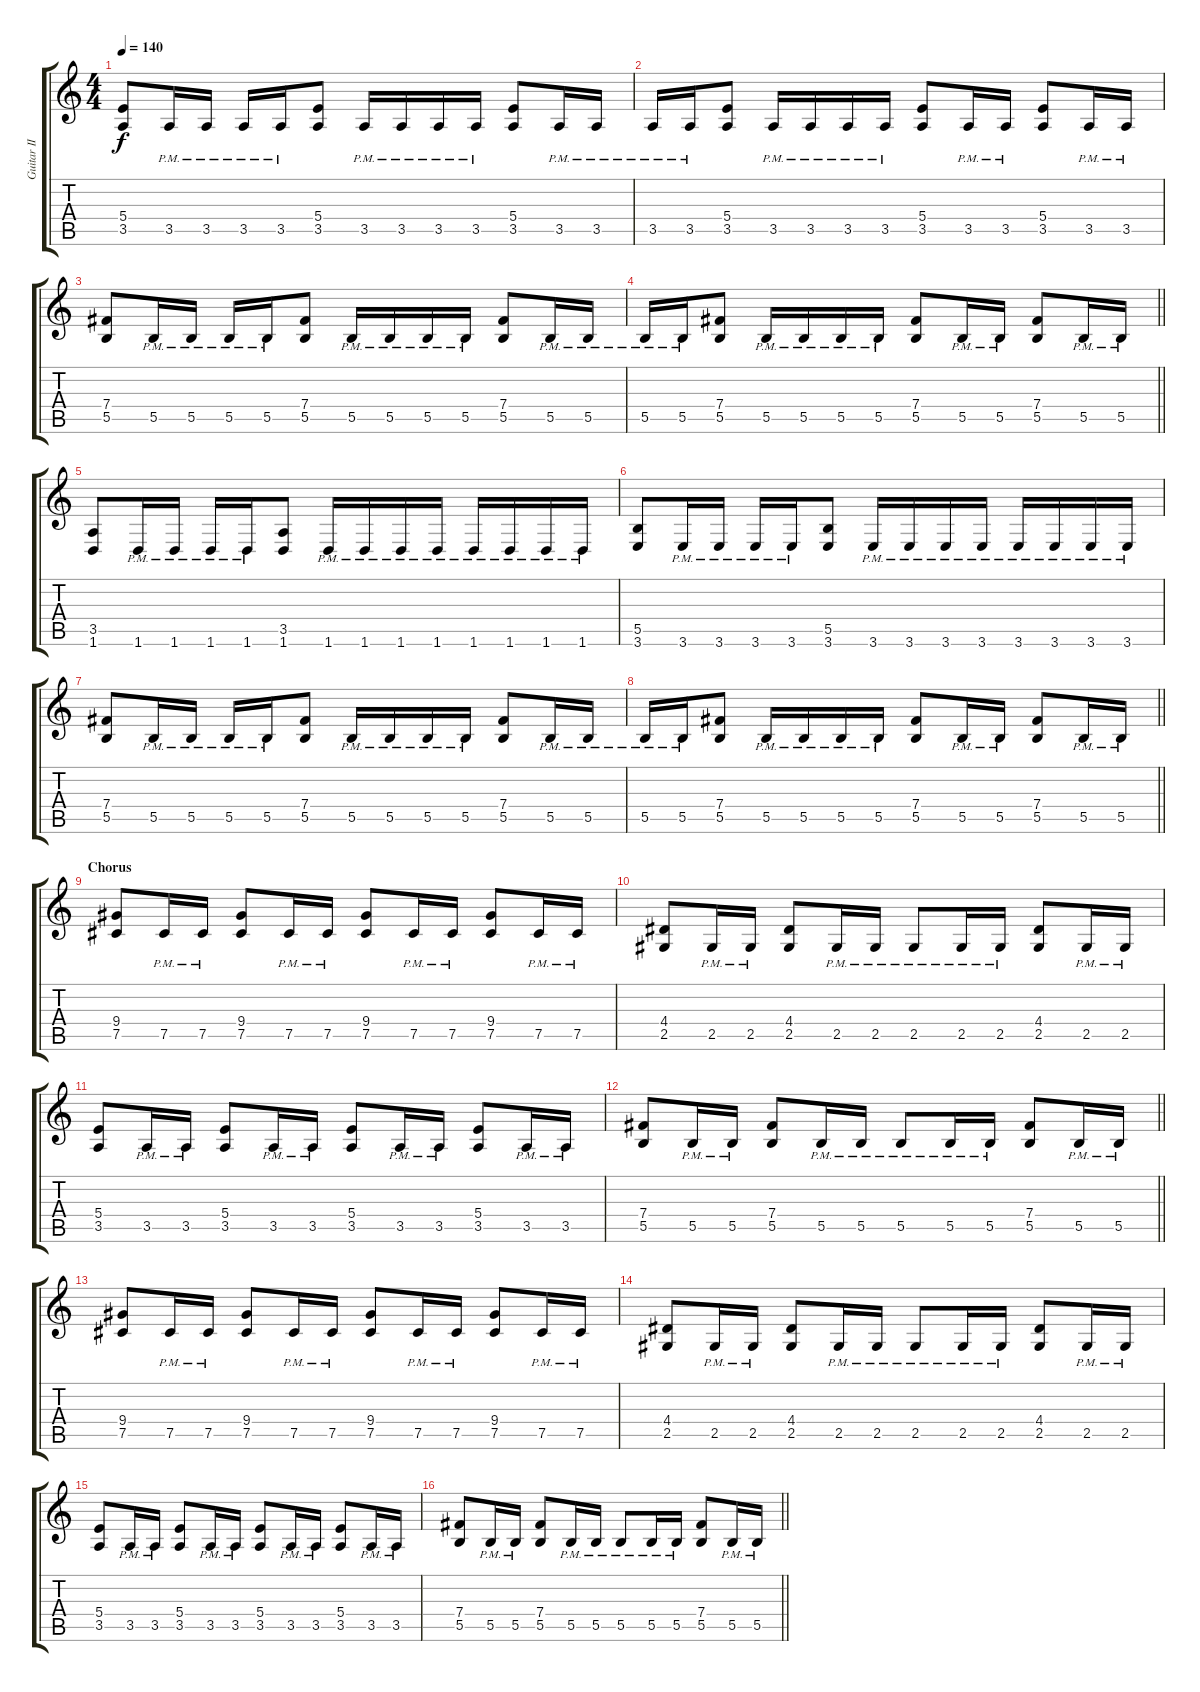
\track ("Guitar II" "Guitar II") {instrument distortionguitar}
\staff {score tabs}
\tuning (Db4 Ab3 E3 B2 Gb2 Db2) {hide}
\ts (4 4)
\section ("" "")
\tempo 140
\clef g2
\ks c
(5.4 3.5).8{dy f} 3.5{pm}.16 3.5{pm}.16 3.5{pm}.16 3.5{pm}.16 (5.4 3.5).8 3.5{pm}.16 3.5{pm}.16 3.5{pm}.16 3.5{pm}.16 (5.4 3.5).8 3.5{pm}.16 3.5{pm}.16 |
3.5{pm}.16 3.5{pm}.16 (5.4 3.5).8 3.5{pm}.16 3.5{pm}.16 3.5{pm}.16 3.5{pm}.16 (5.4 3.5).8 3.5{pm}.16 3.5{pm}.16 (5.4 3.5).8 3.5{pm}.16 3.5{pm}.16 |
(7.4 5.5).8 5.5{pm}.16 5.5{pm}.16 5.5{pm}.16 5.5{pm}.16 (7.4 5.5).8 5.5{pm}.16 5.5{pm}.16 5.5{pm}.16 5.5{pm}.16 (7.4 5.5).8 5.5{pm}.16 5.5{pm}.16 |
\barLineRight lightlight
5.5{pm}.16 5.5{pm}.16 (7.4 5.5).8 5.5{pm}.16 5.5{pm}.16 5.5{pm}.16 5.5{pm}.16 (7.4 5.5).8 5.5{pm}.16 5.5{pm}.16 (7.4 5.5).8 5.5{pm}.16 5.5{pm}.16 |
\section ("" "")
(3.5 1.6).8 1.6{pm}.16 1.6{pm}.16 1.6{pm}.16 1.6{pm}.16 (3.5 1.6).8 1.6{pm}.16 1.6{pm}.16 1.6{pm}.16 1.6{pm}.16 1.6{pm}.16 1.6{pm}.16 1.6{pm}.16 1.6{pm}.16 |
(5.5 3.6).8 3.6{pm}.16 3.6{pm}.16 3.6{pm}.16 3.6{pm}.16 (5.5 3.6).8 3.6{pm}.16 3.6{pm}.16 3.6{pm}.16 3.6{pm}.16 3.6{pm}.16 3.6{pm}.16 3.6{pm}.16 3.6{pm}.16 |
(7.4 5.5).8 5.5{pm}.16 5.5{pm}.16 5.5{pm}.16 5.5{pm}.16 (7.4 5.5).8 5.5{pm}.16 5.5{pm}.16 5.5{pm}.16 5.5{pm}.16 (7.4 5.5).8 5.5{pm}.16 5.5{pm}.16 |
\barLineRight lightlight
5.5{pm}.16 5.5{pm}.16 (7.4 5.5).8 5.5{pm}.16 5.5{pm}.16 5.5{pm}.16 5.5{pm}.16 (7.4 5.5).8 5.5{pm}.16 5.5{pm}.16 (7.4 5.5).8 5.5{pm}.16 5.5{pm}.16 |
\section ("" "Chorus")
(9.4 7.5).8 7.5{pm}.16 7.5{pm}.16 (9.4 7.5).8 7.5{pm}.16 7.5{pm}.16 (9.4 7.5).8 7.5{pm}.16 7.5{pm}.16 (9.4 7.5).8 7.5{pm}.16 7.5{pm}.16 |
(4.4 2.5).8 2.5{pm}.16 2.5{pm}.16 (4.4 2.5).8 2.5{pm}.16 2.5{pm}.16 2.5{pm}.8 2.5{pm}.16 2.5{pm}.16 (4.4 2.5).8 2.5{pm}.16 2.5{pm}.16 |
(5.4 3.5).8 3.5{pm}.16 3.5{pm}.16 (5.4 3.5).8 3.5{pm}.16 3.5{pm}.16 (5.4 3.5).8 3.5{pm}.16 3.5{pm}.16 (5.4 3.5).8 3.5{pm}.16 3.5{pm}.16 |
\barLineRight lightlight
(7.4 5.5).8 5.5{pm}.16 5.5{pm}.16 (7.4 5.5).8 5.5{pm}.16 5.5{pm}.16 5.5{pm}.8 5.5{pm}.16 5.5{pm}.16 (7.4 5.5).8 5.5{pm}.16 5.5{pm}.16 |
\section ("" "")
(9.4 7.5).8 7.5{pm}.16 7.5{pm}.16 (9.4 7.5).8 7.5{pm}.16 7.5{pm}.16 (9.4 7.5).8 7.5{pm}.16 7.5{pm}.16 (9.4 7.5).8 7.5{pm}.16 7.5{pm}.16 |
(4.4 2.5).8 2.5{pm}.16 2.5{pm}.16 (4.4 2.5).8 2.5{pm}.16 2.5{pm}.16 2.5{pm}.8 2.5{pm}.16 2.5{pm}.16 (4.4 2.5).8 2.5{pm}.16 2.5{pm}.16 |
(5.4 3.5).8 3.5{pm}.16 3.5{pm}.16 (5.4 3.5).8 3.5{pm}.16 3.5{pm}.16 (5.4 3.5).8 3.5{pm}.16 3.5{pm}.16 (5.4 3.5).8 3.5{pm}.16 3.5{pm}.16 |
\barLineRight lightlight
(7.4 5.5).8 5.5{pm}.16 5.5{pm}.16 (7.4 5.5).8 5.5{pm}.16 5.5{pm}.16 5.5{pm}.8 5.5{pm}.16 5.5{pm}.16 (7.4 5.5).8 5.5{pm}.16 5.5{pm}.16
